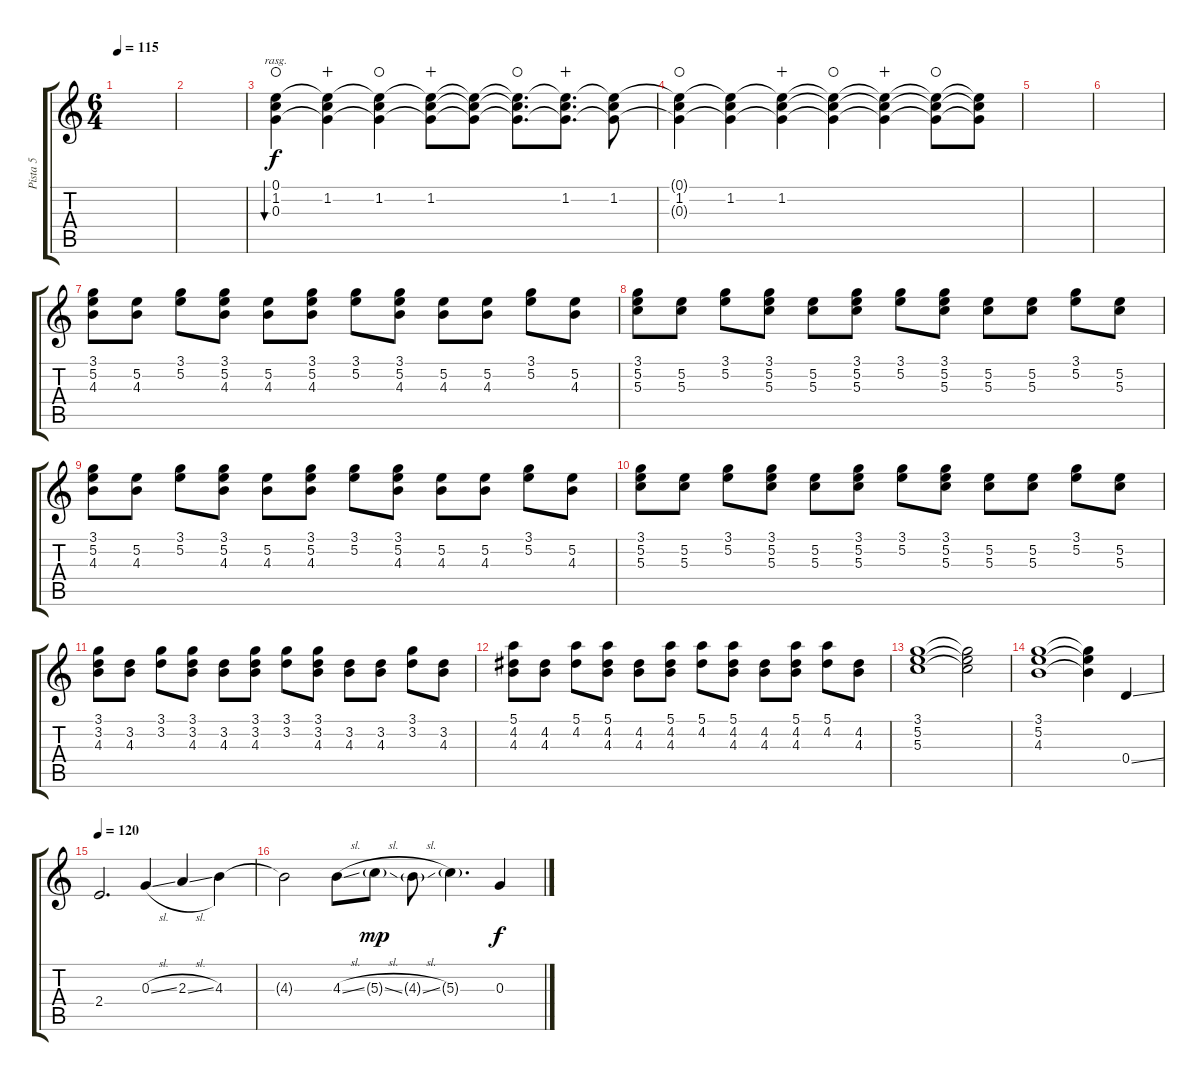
\track ("Pista 5" "Pista 5") {instrument overdrivenguitar}
\staff {score tabs}
\tuning (E4 B3 G3 D3 A2 E2) {hide}
\ts (6 4)
\tempo 115
\clef g2
\ks c
|
|
(0.1 1.2 0.3).4{bu 60 rasg ii waho} (0.1{t} 1.2 0.3{t}).4{wahc} (0.1{t} 1.2 0.3{t}).4{waho} (0.1{t} 1.2 0.3{t}).8{wahc} (0.1{t} 1.2{t} 0.3{t}).8 (0.1{t} 1.2{t} 0.3{t}).8{d waho} (0.1{t} 1.2 0.3{t}).8{d wahc} (0.1{t} 1.2 0.3{t}).8 |
(0.1{t} 1.2 0.3{t}).4{balance 8 waho} (0.1{t} 1.2 0.3{t}).4 (0.1{t} 1.2 0.3{t}).4{wahc} (0.1{t} 1.2{t} 0.3{t}).4{waho} (0.1{t} 1.2{t} 0.3{t}).4{wahc} (0.1{t} 1.2{t} 0.3{t}).8{waho} (0.1{t} 1.2{t} 0.3{t}).8 |
|
|
(3.1 5.2 4.3).8 (5.2 4.3).8 (3.1 5.2).8 (3.1 5.2 4.3).8 (5.2 4.3).8 (3.1 5.2 4.3).8 (3.1 5.2).8 (3.1 5.2 4.3).8 (5.2 4.3).8 (5.2 4.3).8 (3.1 5.2).8 (5.2 4.3).8 |
(3.1 5.2 5.3).8 (5.2 5.3).8 (3.1 5.2).8 (3.1 5.2 5.3).8 (5.2 5.3).8 (3.1 5.2 5.3).8 (3.1 5.2).8 (3.1 5.2 5.3).8 (5.2 5.3).8 (5.2 5.3).8 (3.1 5.2).8 (5.2 5.3).8 |
(3.1 5.2 4.3).8 (5.2 4.3).8 (3.1 5.2).8 (3.1 5.2 4.3).8 (5.2 4.3).8 (3.1 5.2 4.3).8 (3.1 5.2).8 (3.1 5.2 4.3).8 (5.2 4.3).8 (5.2 4.3).8 (3.1 5.2).8 (5.2 4.3).8 |
(3.1 5.2 5.3).8 (5.2 5.3).8 (3.1 5.2).8 (3.1 5.2 5.3).8 (5.2 5.3).8 (3.1 5.2 5.3).8 (3.1 5.2).8 (3.1 5.2 5.3).8 (5.2 5.3).8 (5.2 5.3).8 (3.1 5.2).8 (5.2 5.3).8 |
(3.1 3.2 4.3).8 (3.2 4.3).8 (3.1 3.2).8 (3.1 3.2 4.3).8 (3.2 4.3).8 (3.1 3.2 4.3).8 (3.1 3.2).8 (3.1 3.2 4.3).8 (3.2 4.3).8 (3.2 4.3).8 (3.1 3.2).8 (3.2 4.3).8 |
(5.1 4.2 4.3).8 (4.2 4.3).8 (5.1 4.2).8 (5.1 4.2 4.3).8 (4.2 4.3).8 (5.1 4.2 4.3).8 (5.1 4.2).8 (5.1 4.2 4.3).8 (4.2 4.3).8 (5.1 4.2 4.3).8 (5.1 4.2).8 (4.2 4.3).8 |
(3.1 5.2 5.3).1 (3.1{t} 5.2{t} 5.3{t}).2 |
(3.1 5.2 4.3).1 (3.1{t} 5.2{t} 4.3{t}).4{volume 14 instrument overdrivenguitar} 0.4{ss}.4 |
\tempo 120
2.4.2{d} 0.3{sl}.4 2.3{sl}.4 4.3.4 |
4.3{t}.2 4.3{sl}.8 5.3{sl g}.8{dy mp} 4.3{sl g}.8 5.3{g}.4{d} 0.3.4{dy f}
